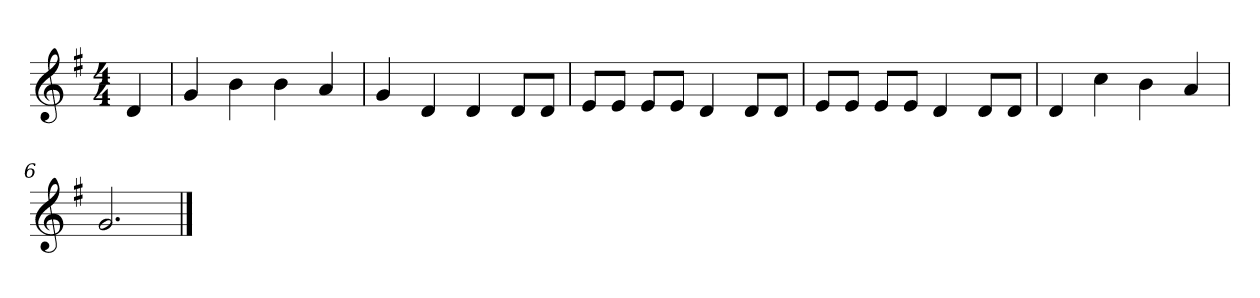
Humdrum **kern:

**kern
*part1
*staff1
*k[f#]
*M4/4
*MM120
=
4d
=1
4g
4b
4b
4a
=2
4g
4d
4d
8dL
8dJ
=3
8eL
8eJ
8eL
8eJ
4d
8dL
8dJ
=4
8eL
8eJ
8eL
8eJ
4d
8dL
8dJ
=5
4d
4cc
4b
4a
=6
2.g
==
*-
